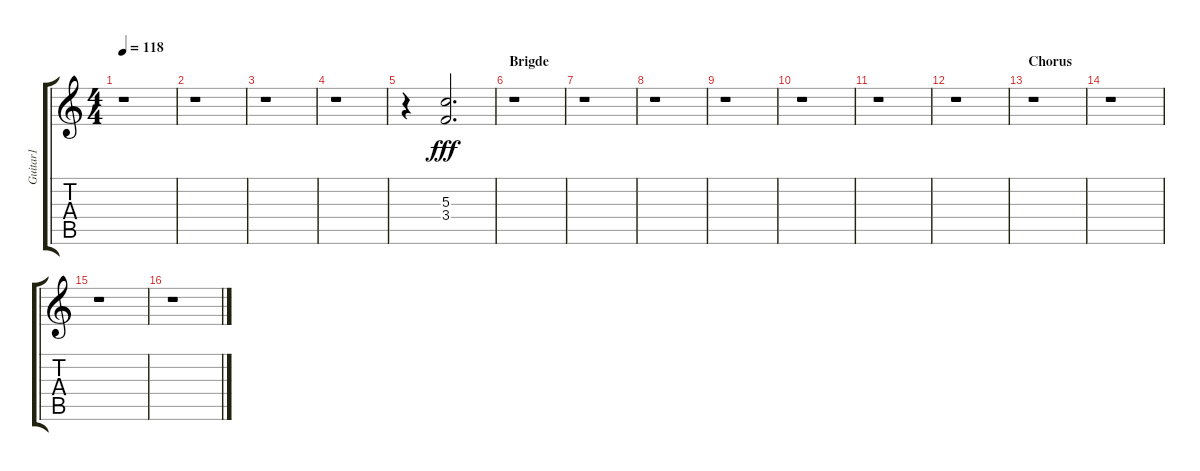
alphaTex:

\track ("Guitar1" "Guitar1") {instrument distortionguitar}
\staff {score tabs}
\tuning (E4 B3 G3 D3 A2 E2) {hide}
\ts (4 4)
\tempo 118
\clef g2
\ks c
r.1{dy f} |
r.1 |
r.1 |
r.1 |
r.4 (5.3 3.4).2{d dy fff} |
\section ("" "Brigde")
r.1 |
r.1 |
r.1 |
r.1 |
r.1 |
r.1 |
r.1 |
\section ("" "Chorus")
r.1 |
r.1 |
r.1 |
r.1
